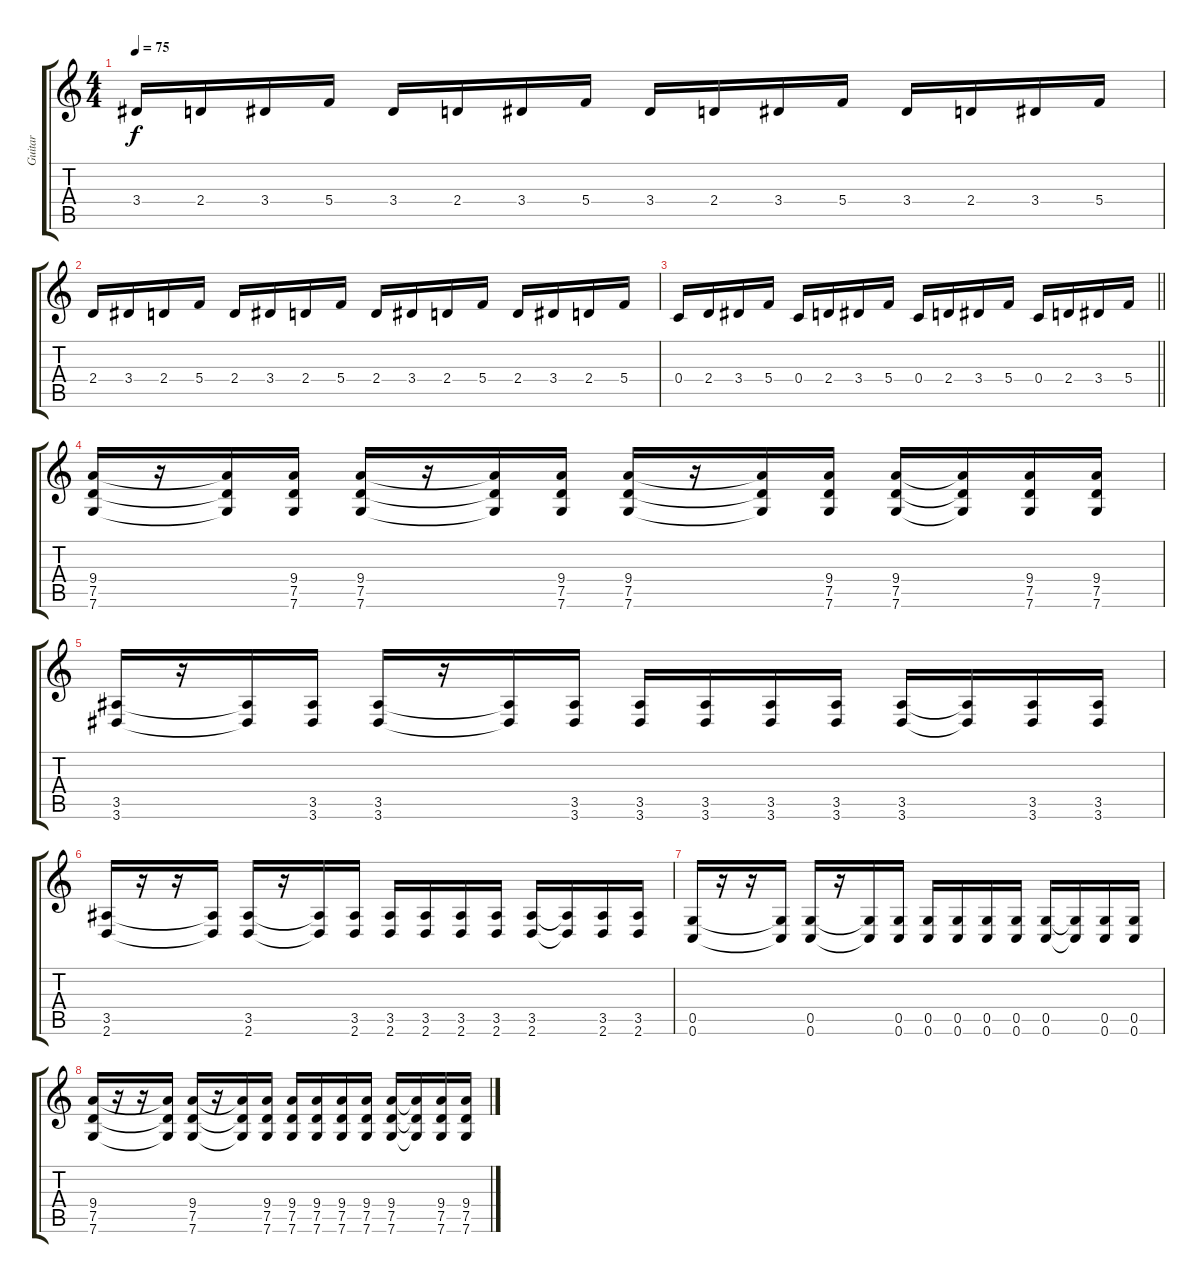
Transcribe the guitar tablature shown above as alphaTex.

\track ("Guitar" "Guitar") {instrument distortionguitar}
\staff {score tabs}
\tuning (D4 A3 F3 C3 G2 C2) {hide}
\ts (4 4)
\tempo 75
\clef g2
\ks c
3.4.16{dy f} 2.4.16 3.4.16 5.4.16 3.4.16 2.4.16 3.4.16 5.4.16 3.4.16 2.4.16 3.4.16 5.4.16 3.4.16 2.4.16 3.4.16 5.4.16 |
2.4.16 3.4.16 2.4.16 5.4.16 2.4.16 3.4.16 2.4.16 5.4.16 2.4.16 3.4.16 2.4.16 5.4.16 2.4.16 3.4.16 2.4.16 5.4.16 |
\barLineRight lightlight
0.4.16 2.4.16 3.4.16 5.4.16 0.4.16 2.4.16 3.4.16 5.4.16 0.4.16 2.4.16 3.4.16 5.4.16 0.4.16 2.4.16 3.4.16 5.4.16 |
\section ("" "")
(9.4 7.5 7.6).16 r.16 (9.4{t} 7.5{t} 7.6{t}).16 (9.4 7.5 7.6).16 (9.4 7.5 7.6).16 r.16 (9.4{t} 7.5{t} 7.6{t}).16 (9.4 7.5 7.6).16 (9.4 7.5 7.6).16 r.16 (9.4{t} 7.5{t} 7.6{t}).16 (9.4 7.5 7.6).16 (9.4 7.5 7.6).16 (9.4{t} 7.5{t} 7.6{t}).16 (9.4 7.5 7.6).16 (9.4 7.5 7.6).16 |
(3.5 3.6).16 r.16 (3.5{t} 3.6{t}).16 (3.5 3.6).16 (3.5 3.6).16 r.16 (3.5{t} 3.6{t}).16 (3.5 3.6).16 (3.5 3.6).16 (3.5 3.6).16 (3.5 3.6).16 (3.5 3.6).16 (3.5 3.6).16 (3.5{t} 3.6{t}).16 (3.5 3.6).16 (3.5 3.6).16 |
(3.5 2.6).16 r.16 r.16 (3.5{t} 2.6{t}).16 (3.5 2.6).16 r.16 (3.5{t} 2.6{t}).16 (3.5 2.6).16 (3.5 2.6).16 (3.5 2.6).16 (3.5 2.6).16 (3.5 2.6).16 (3.5 2.6).16 (3.5{t} 2.6{t}).16 (3.5 2.6).16 (3.5 2.6).16 |
(0.5 0.6).16 r.16 r.16 (0.5{t} 0.6{t}).16 (0.5 0.6).16 r.16 (0.5{t} 0.6{t}).16 (0.5 0.6).16 (0.5 0.6).16 (0.5 0.6).16 (0.5 0.6).16 (0.5 0.6).16 (0.5 0.6).16 (0.5{t} 0.6{t}).16 (0.5 0.6).16 (0.5 0.6).16 |
(9.4 7.5 7.6).16 r.16 r.16 (9.4{t} 7.5{t} 7.6{t}).16 (9.4 7.5 7.6).16 r.16 (9.4{t} 7.5{t} 7.6{t}).16 (9.4 7.5 7.6).16 (9.4 7.5 7.6).16 (9.4 7.5 7.6).16 (9.4 7.5 7.6).16 (9.4 7.5 7.6).16 (9.4 7.5 7.6).16 (9.4{t} 7.5{t} 7.6{t}).16 (9.4 7.5 7.6).16 (9.4 7.5 7.6).16
